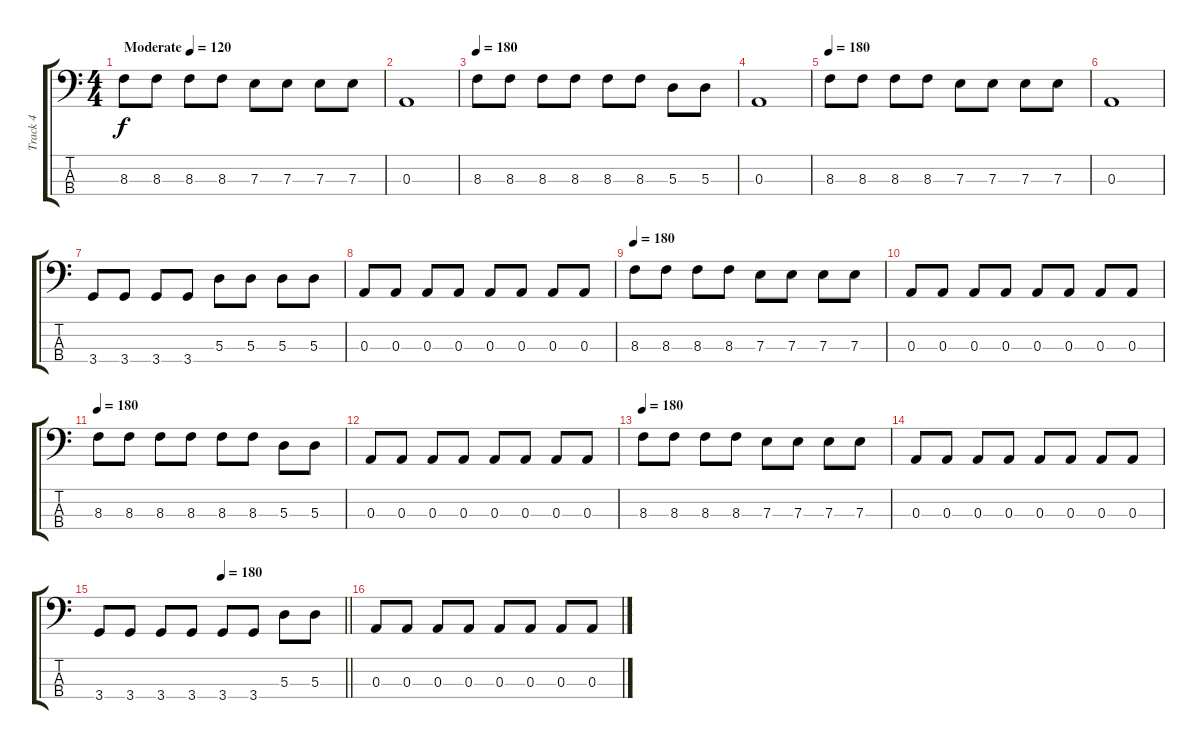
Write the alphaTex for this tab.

\track ("Track 4" "Track 4") {instrument electricbassfinger}
\staff {score tabs}
\tuning (G2 D2 A1 E1) {hide}
\ts (4 4)
\tempo (120 "Moderate")
\tempo 180
\tempo (120 "Moderate")
\clef f4
\ks c
8.3.8{dy f instrument electricbassfinger} 8.3.8 8.3.8 8.3.8 7.3.8 7.3.8 7.3.8 7.3.8 |
0.3.1 |
\tempo 120
\tempo 180
8.3.8 8.3.8 8.3.8 8.3.8 8.3.8 8.3.8 5.3.8 5.3.8 |
0.3.1 |
\tempo 120
\tempo 180
8.3.8 8.3.8 8.3.8 8.3.8 7.3.8 7.3.8 7.3.8 7.3.8 |
0.3.1 |
3.4.8 3.4.8 3.4.8 3.4.8 5.3.8 5.3.8 5.3.8 5.3.8 |
0.3.8 0.3.8 0.3.8 0.3.8 0.3.8 0.3.8 0.3.8 0.3.8 |
\tempo 180
8.3.8 8.3.8 8.3.8 8.3.8 7.3.8 7.3.8 7.3.8 7.3.8 |
0.3.8 0.3.8 0.3.8 0.3.8 0.3.8 0.3.8 0.3.8 0.3.8 |
\tempo 180
8.3.8 8.3.8 8.3.8 8.3.8 8.3.8 8.3.8 5.3.8 5.3.8 |
0.3.8 0.3.8 0.3.8 0.3.8 0.3.8 0.3.8 0.3.8 0.3.8 |
\tempo 180
8.3.8 8.3.8 8.3.8 8.3.8 7.3.8 7.3.8 7.3.8 7.3.8 |
0.3.8 0.3.8 0.3.8 0.3.8 0.3.8 0.3.8 0.3.8 0.3.8 |
\tempo (180 0.5)
\barLineRight lightlight
3.4.8 3.4.8 3.4.8 3.4.8 3.4.8 3.4.8 5.3.8 5.3.8 |
\section ("" "")
0.3.8 0.3.8 0.3.8 0.3.8 0.3.8 0.3.8 0.3.8 0.3.8
